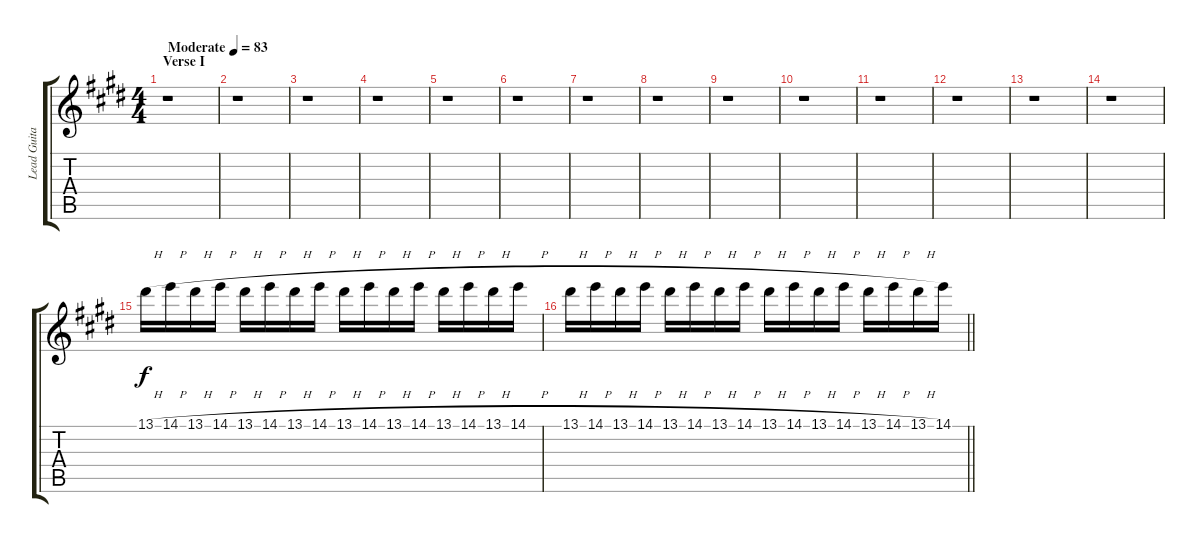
\track ("Lead Guitar" "Lead Guita") {instrument distortionguitar}
\staff {score tabs}
\tuning (D4 B3 G3 D3 G2 D2) {hide}
\ts (4 4)
\section ("" "Verse I")
\tempo (83 "Moderate")
\clef g2
\ks e
r.1{dy f instrument distortionguitar} |
r.1 |
r.1 |
r.1 |
r.1 |
r.1 |
r.1 |
r.1 |
r.1 |
r.1 |
r.1 |
r.1 |
r.1 |
r.1 |
13.1{h}.16 14.1{h}.16 13.1{h}.16 14.1{h}.16 13.1{h}.16 14.1{h}.16 13.1{h}.16 14.1{h}.16 13.1{h}.16 14.1{h}.16 13.1{h}.16 14.1{h}.16 13.1{h}.16 14.1{h}.16 13.1{h}.16 14.1{h}.16 |
\barLineRight lightlight
13.1{h}.16 14.1{h}.16 13.1{h}.16 14.1{h}.16 13.1{h}.16 14.1{h}.16 13.1{h}.16 14.1{h}.16 13.1{h}.16 14.1{h}.16 13.1{h}.16 14.1{h}.16 13.1{h}.16 14.1{h}.16 13.1{h}.16 14.1.16
